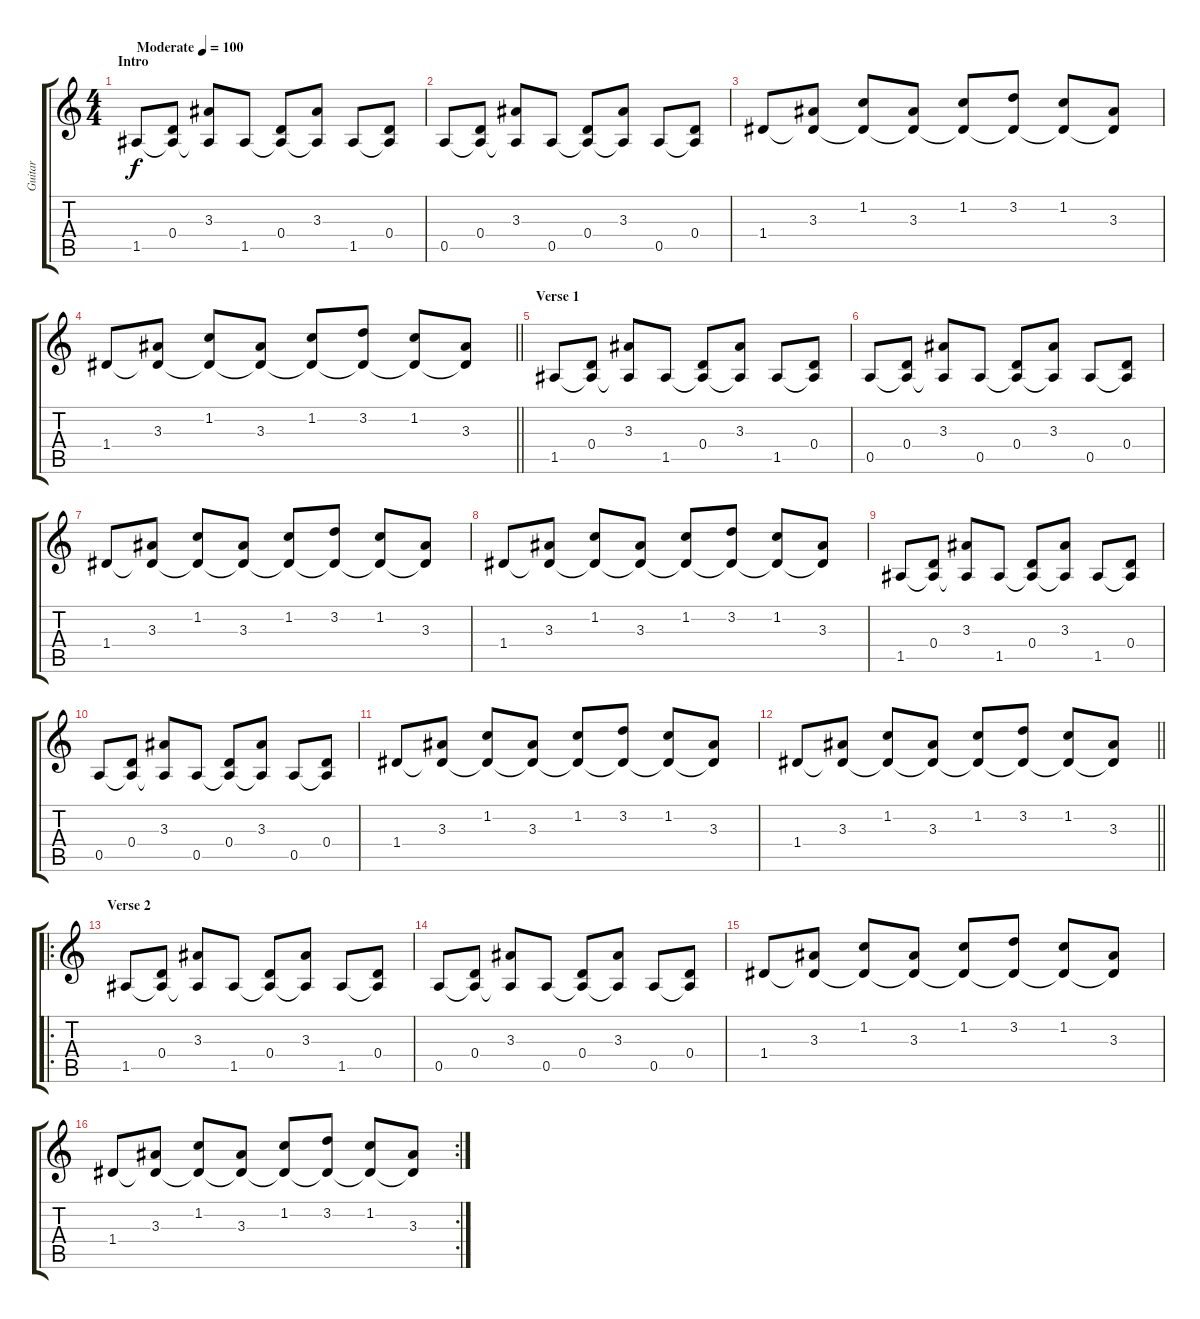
\track ("Guitar" "Guitar") {instrument electricguitarjazz}
\staff {score tabs}
\tuning (E4 B3 G3 D3 A2 E2) {hide}
\ts (4 4)
\section ("" "Intro")
\tempo (100 "Moderate")
\clef g2
\ks c
1.5.8{dy f instrument electricguitarjazz} (0.4 1.5{t}).8 (3.3 1.5{t}).8 1.5.8 (0.4 1.5{t}).8 (3.3 1.5{t}).8 1.5.8 (0.4 1.5{t}).8 |
0.5.8 (0.4 0.5{t}).8 (3.3 0.5{t}).8 0.5.8 (0.4 0.5{t}).8 (3.3 0.5{t}).8 0.5.8 (0.4 0.5{t}).8 |
1.4.8 (3.3 1.4{t}).8 (1.2 1.4{t}).8 (3.3 1.4{t}).8 (1.2 1.4{t}).8 (3.2 1.4{t}).8 (1.2 1.4{t}).8 (3.3 1.4{t}).8 |
\barLineRight lightlight
1.4.8 (3.3 1.4{t}).8 (1.2 1.4{t}).8 (3.3 1.4{t}).8 (1.2 1.4{t}).8 (3.2 1.4{t}).8 (1.2 1.4{t}).8 (3.3 1.4{t}).8 |
\section ("" "Verse 1")
1.5.8 (0.4 1.5{t}).8 (3.3 1.5{t}).8 1.5.8 (0.4 1.5{t}).8 (3.3 1.5{t}).8 1.5.8 (0.4 1.5{t}).8 |
0.5.8 (0.4 0.5{t}).8 (3.3 0.5{t}).8 0.5.8 (0.4 0.5{t}).8 (3.3 0.5{t}).8 0.5.8 (0.4 0.5{t}).8 |
1.4.8 (3.3 1.4{t}).8 (1.2 1.4{t}).8 (3.3 1.4{t}).8 (1.2 1.4{t}).8 (3.2 1.4{t}).8 (1.2 1.4{t}).8 (3.3 1.4{t}).8 |
1.4.8 (3.3 1.4{t}).8 (1.2 1.4{t}).8 (3.3 1.4{t}).8 (1.2 1.4{t}).8 (3.2 1.4{t}).8 (1.2 1.4{t}).8 (3.3 1.4{t}).8 |
1.5.8 (0.4 1.5{t}).8 (3.3 1.5{t}).8 1.5.8 (0.4 1.5{t}).8 (3.3 1.5{t}).8 1.5.8 (0.4 1.5{t}).8 |
0.5.8 (0.4 0.5{t}).8 (3.3 0.5{t}).8 0.5.8 (0.4 0.5{t}).8 (3.3 0.5{t}).8 0.5.8 (0.4 0.5{t}).8 |
1.4.8 (3.3 1.4{t}).8 (1.2 1.4{t}).8 (3.3 1.4{t}).8 (1.2 1.4{t}).8 (3.2 1.4{t}).8 (1.2 1.4{t}).8 (3.3 1.4{t}).8 |
\barLineRight lightlight
1.4.8 (3.3 1.4{t}).8 (1.2 1.4{t}).8 (3.3 1.4{t}).8 (1.2 1.4{t}).8 (3.2 1.4{t}).8 (1.2 1.4{t}).8 (3.3 1.4{t}).8 |
\ro
\section ("" "Verse 2")
1.5.8 (0.4 1.5{t}).8 (3.3 1.5{t}).8 1.5.8 (0.4 1.5{t}).8 (3.3 1.5{t}).8 1.5.8 (0.4 1.5{t}).8 |
0.5.8 (0.4 0.5{t}).8 (3.3 0.5{t}).8 0.5.8 (0.4 0.5{t}).8 (3.3 0.5{t}).8 0.5.8 (0.4 0.5{t}).8 |
1.4.8 (3.3 1.4{t}).8 (1.2 1.4{t}).8 (3.3 1.4{t}).8 (1.2 1.4{t}).8 (3.2 1.4{t}).8 (1.2 1.4{t}).8 (3.3 1.4{t}).8 |
\rc 2
1.4.8 (3.3 1.4{t}).8 (1.2 1.4{t}).8 (3.3 1.4{t}).8 (1.2 1.4{t}).8 (3.2 1.4{t}).8 (1.2 1.4{t}).8 (3.3 1.4{t}).8
